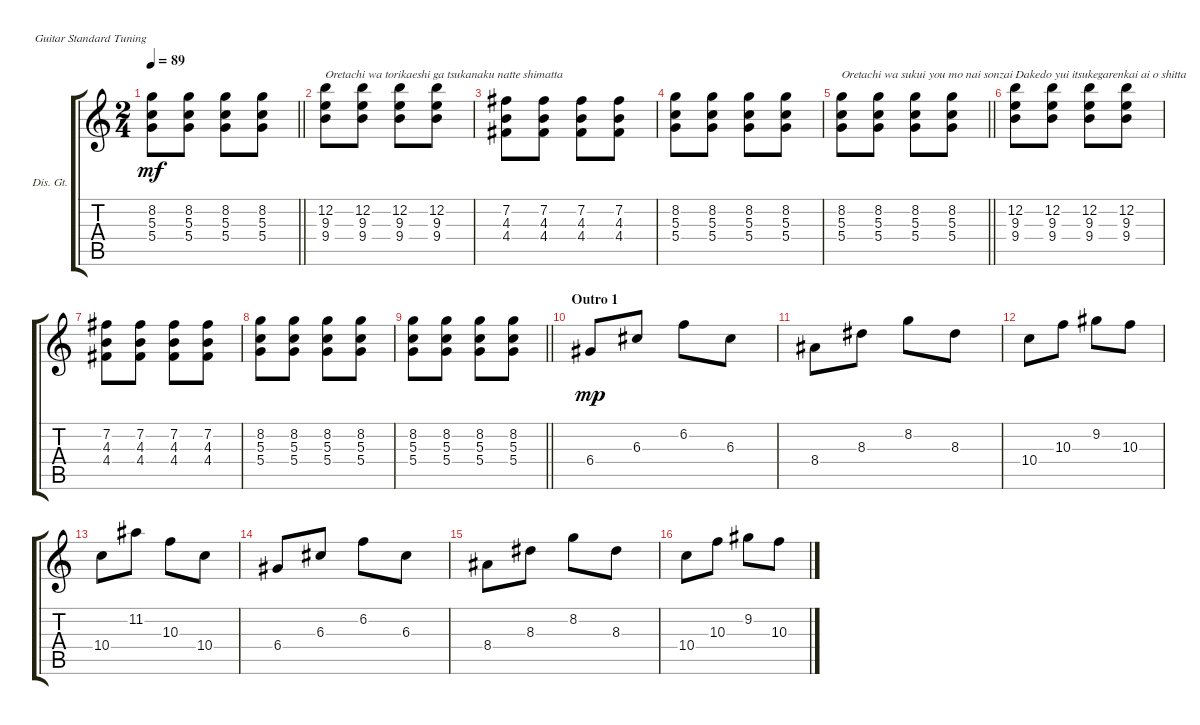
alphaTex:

\bracketExtendMode groupsimilarinstruments
\firstSystemTrackNameOrientation horizontal
\otherSystemsTrackNameOrientation horizontal
\track ("Nii- Distortion" "Dis. Gt.") {instrument distortionguitar}
\staff {score tabs}
\tuning (E4 B3 G3 D3 A2 E2)
\ts (2 4)
\tempo 89
\clef g2
\barLineRight lightlight
\ks c
(5.4 8.2 5.3).8{dy mf} (5.4 8.2 5.3).8 (5.4 8.2 5.3).8 (5.4 8.2 5.3).8 |
(12.2 9.4 9.3).8{txt "Oretachi wa torikaeshi ga tsukanaku natte shimatta"} (12.2 9.4 9.3).8 (12.2 9.4 9.3).8 (12.2 9.4 9.3).8 |
(7.2 4.4 4.3).8 (7.2 4.4 4.3).8 (7.2 4.4 4.3).8 (7.2 4.4 4.3).8 |
(5.4 8.2 5.3).8 (5.4 8.2 5.3).8 (5.4 8.2 5.3).8 (5.4 8.2 5.3).8 |
\barLineRight lightlight
(5.4 8.2 5.3).8{txt "Oretachi wa sukui you mo nai sonzai"} (5.4 8.2 5.3).8 (5.4 8.2 5.3).8 (5.4 8.2 5.3).8 |
(12.2 9.4 9.3).8{txt "Dakedo yui itsukegarenkai ai o shitta"} (12.2 9.4 9.3).8 (12.2 9.4 9.3).8 (12.2 9.4 9.3).8 |
(7.2 4.4 4.3).8 (7.2 4.4 4.3).8 (7.2 4.4 4.3).8 (7.2 4.4 4.3).8 |
(5.4 8.2 5.3).8 (5.4 8.2 5.3).8 (5.4 8.2 5.3).8 (5.4 8.2 5.3).8 |
\barLineRight lightlight
(5.4 8.2 5.3).8 (5.4 8.2 5.3).8 (5.4 8.2 5.3).8 (5.4 8.2 5.3).8 |
\section ("" "Outro 1")
6.4.8{dy mp} 6.3.8 6.2.8 6.3.8 |
8.4.8 8.3.8 8.2.8 8.3.8 |
10.4.8 10.3.8 9.2.8 10.3.8 |
10.4.8 11.2.8 10.3.8 10.4.8 |
6.4.8 6.3.8 6.2.8 6.3.8 |
8.4.8 8.3.8 8.2.8 8.3.8 |
10.4.8 10.3.8 9.2.8 10.3.8
